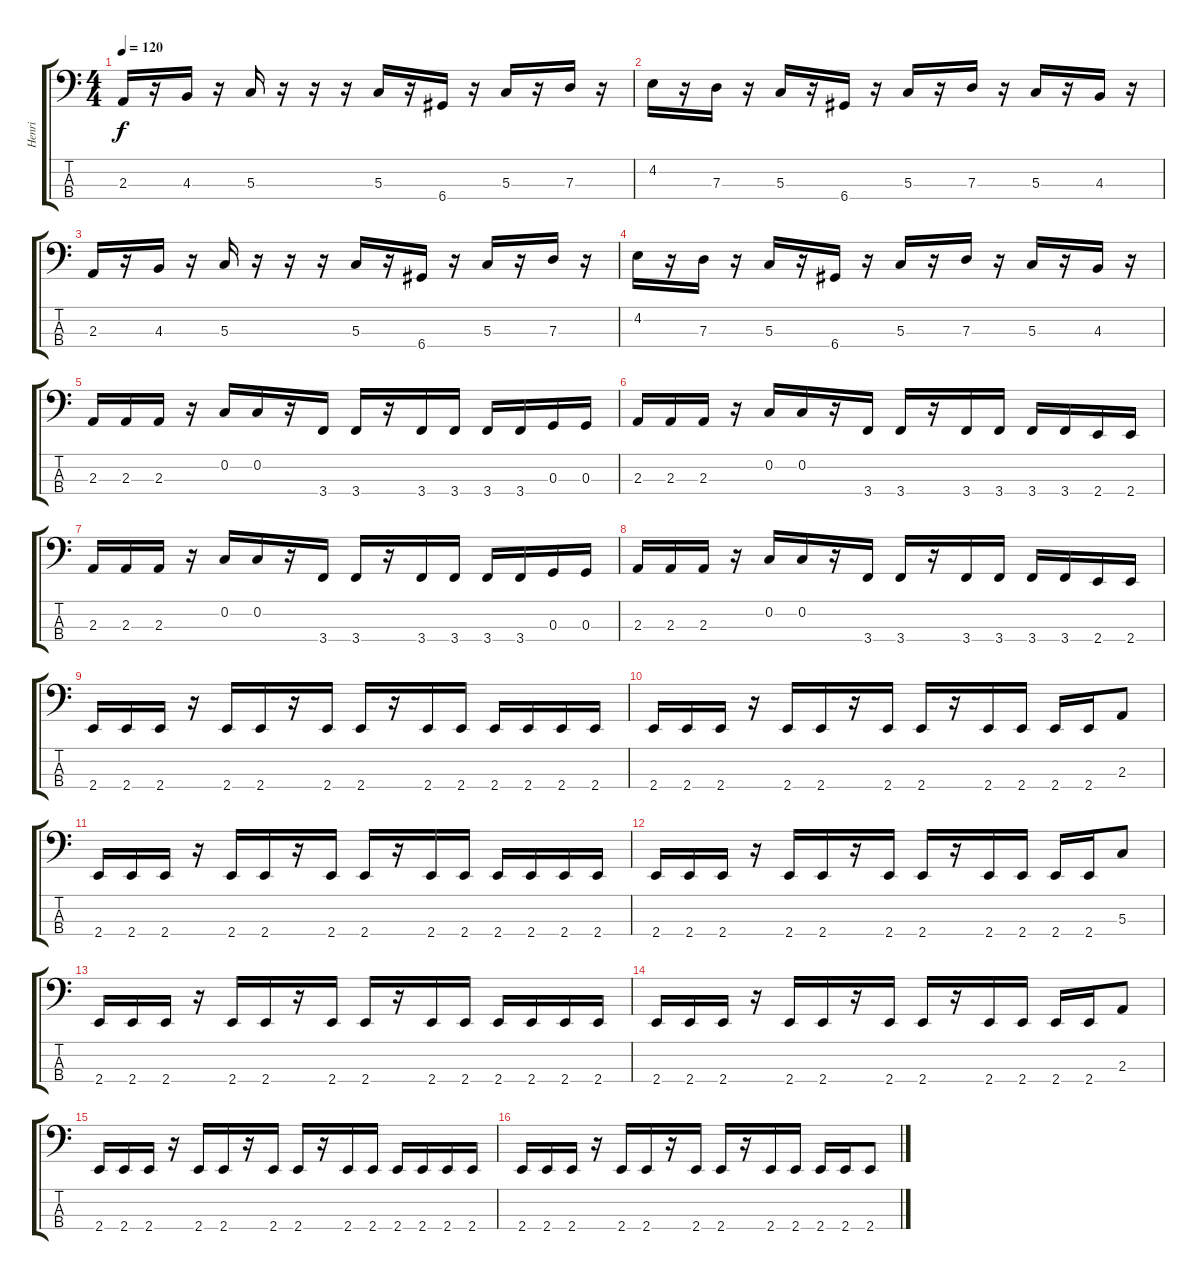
\track ("Henri" "Henri") {instrument electricbasspick}
\staff {score tabs}
\tuning (F2 C2 G1 D1) {hide}
\ts (4 4)
\tempo 120
\clef f4
\ks c
2.3.16{dy f} r.16 4.3.16 r.16 5.3.16 r.16 r.16 r.16 5.3.16 r.16 6.4.16 r.16 5.3.16 r.16 7.3.16 r.16 |
4.2.16 r.16 7.3.16 r.16 5.3.16 r.16 6.4.16 r.16 5.3.16 r.16 7.3.16 r.16 5.3.16 r.16 4.3.16 r.16 |
2.3.16 r.16 4.3.16 r.16 5.3.16 r.16 r.16 r.16 5.3.16 r.16 6.4.16 r.16 5.3.16 r.16 7.3.16 r.16 |
4.2.16 r.16 7.3.16 r.16 5.3.16 r.16 6.4.16 r.16 5.3.16 r.16 7.3.16 r.16 5.3.16 r.16 4.3.16 r.16 |
2.3.16 2.3.16 2.3.16 r.16 0.2.16 0.2.16 r.16 3.4.16 3.4.16 r.16 3.4.16 3.4.16 3.4.16 3.4.16 0.3.16 0.3.16 |
2.3.16 2.3.16 2.3.16 r.16 0.2.16 0.2.16 r.16 3.4.16 3.4.16 r.16 3.4.16 3.4.16 3.4.16 3.4.16 2.4.16 2.4.16 |
2.3.16 2.3.16 2.3.16 r.16 0.2.16 0.2.16 r.16 3.4.16 3.4.16 r.16 3.4.16 3.4.16 3.4.16 3.4.16 0.3.16 0.3.16 |
2.3.16 2.3.16 2.3.16 r.16 0.2.16 0.2.16 r.16 3.4.16 3.4.16 r.16 3.4.16 3.4.16 3.4.16 3.4.16 2.4.16 2.4.16 |
2.4.16 2.4.16 2.4.16 r.16 2.4.16 2.4.16 r.16 2.4.16 2.4.16 r.16 2.4.16 2.4.16 2.4.16 2.4.16 2.4.16 2.4.16 |
2.4.16 2.4.16 2.4.16 r.16 2.4.16 2.4.16 r.16 2.4.16 2.4.16 r.16 2.4.16 2.4.16 2.4.16 2.4.16 2.3.8 |
2.4.16 2.4.16 2.4.16 r.16 2.4.16 2.4.16 r.16 2.4.16 2.4.16 r.16 2.4.16 2.4.16 2.4.16 2.4.16 2.4.16 2.4.16 |
2.4.16 2.4.16 2.4.16 r.16 2.4.16 2.4.16 r.16 2.4.16 2.4.16 r.16 2.4.16 2.4.16 2.4.16 2.4.16 5.3.8 |
2.4.16 2.4.16 2.4.16 r.16 2.4.16 2.4.16 r.16 2.4.16 2.4.16 r.16 2.4.16 2.4.16 2.4.16 2.4.16 2.4.16 2.4.16 |
2.4.16 2.4.16 2.4.16 r.16 2.4.16 2.4.16 r.16 2.4.16 2.4.16 r.16 2.4.16 2.4.16 2.4.16 2.4.16 2.3.8 |
2.4.16 2.4.16 2.4.16 r.16 2.4.16 2.4.16 r.16 2.4.16 2.4.16 r.16 2.4.16 2.4.16 2.4.16 2.4.16 2.4.16 2.4.16 |
2.4.16 2.4.16 2.4.16 r.16 2.4.16 2.4.16 r.16 2.4.16 2.4.16 r.16 2.4.16 2.4.16 2.4.16 2.4.16 2.4.8
